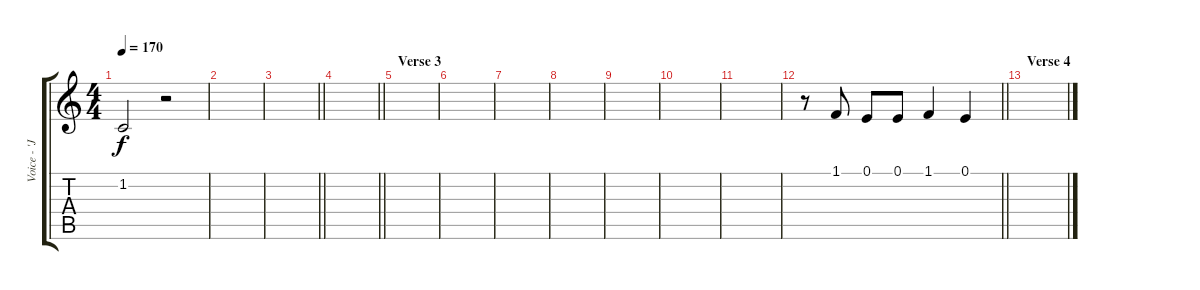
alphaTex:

\track ("Voice - 'Julo!" "Voice - 'J") {instrument choiraahs}
\staff {score tabs}
\tuning (E4 B3 G3 D3 A2 E2) {hide}
\ts (4 4)
\tempo 170
\clef g2
\ks c
1.2.2{dy f} r.2 |
|
\barLineRight lightlight
|
\barLineRight lightlight
|
\section ("" "Verse 3")
|
|
|
|
|
|
|
\barLineRight lightlight
r.8 1.1.8 0.1.8 0.1.8 1.1.4 0.1.4 |
\section ("" "Verse 4")
